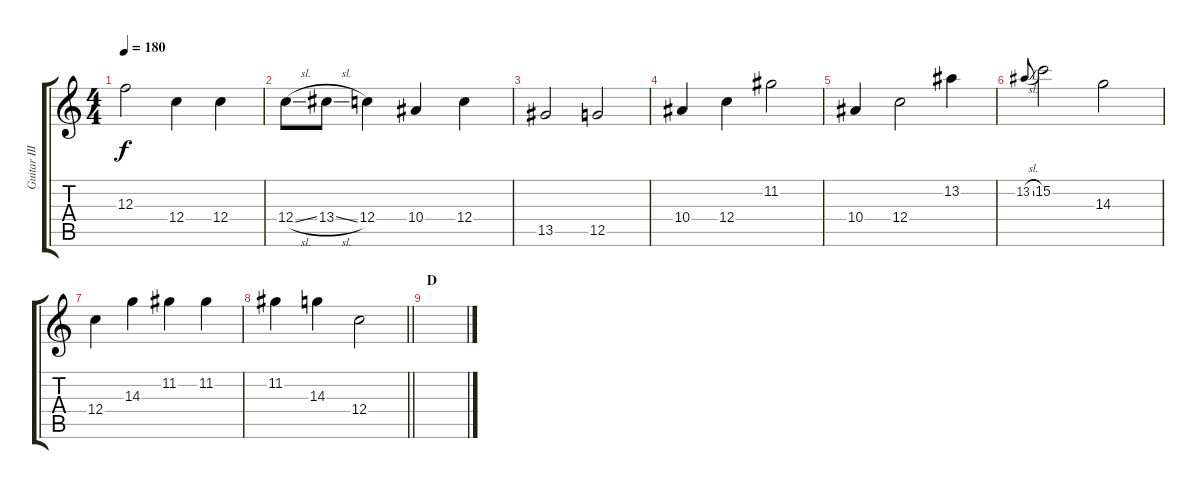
\track ("Guitar III" "Guitar III") {instrument overdrivenguitar}
\staff {score tabs}
\tuning (D4 A3 F3 C3 G2 D2) {hide}
\ts (4 4)
\tempo 180
\clef g2
\ks c
12.3.2{dy f} 12.4.4 12.4.4 |
12.4{sl}.8 13.4{sl}.8 12.4.4 10.4.4 12.4.4 |
13.5.2 12.5.2 |
10.4.4 12.4.4 11.2.2 |
10.4.4 12.4.2 13.2.4 |
13.2{sl}.8{gr onbeat} 15.2.2 14.3.2 |
12.4.4 14.3.4 11.2.4 11.2.4 |
\barLineRight lightlight
11.2.4 14.3.4 12.4.2 |
\section ("" "D")
